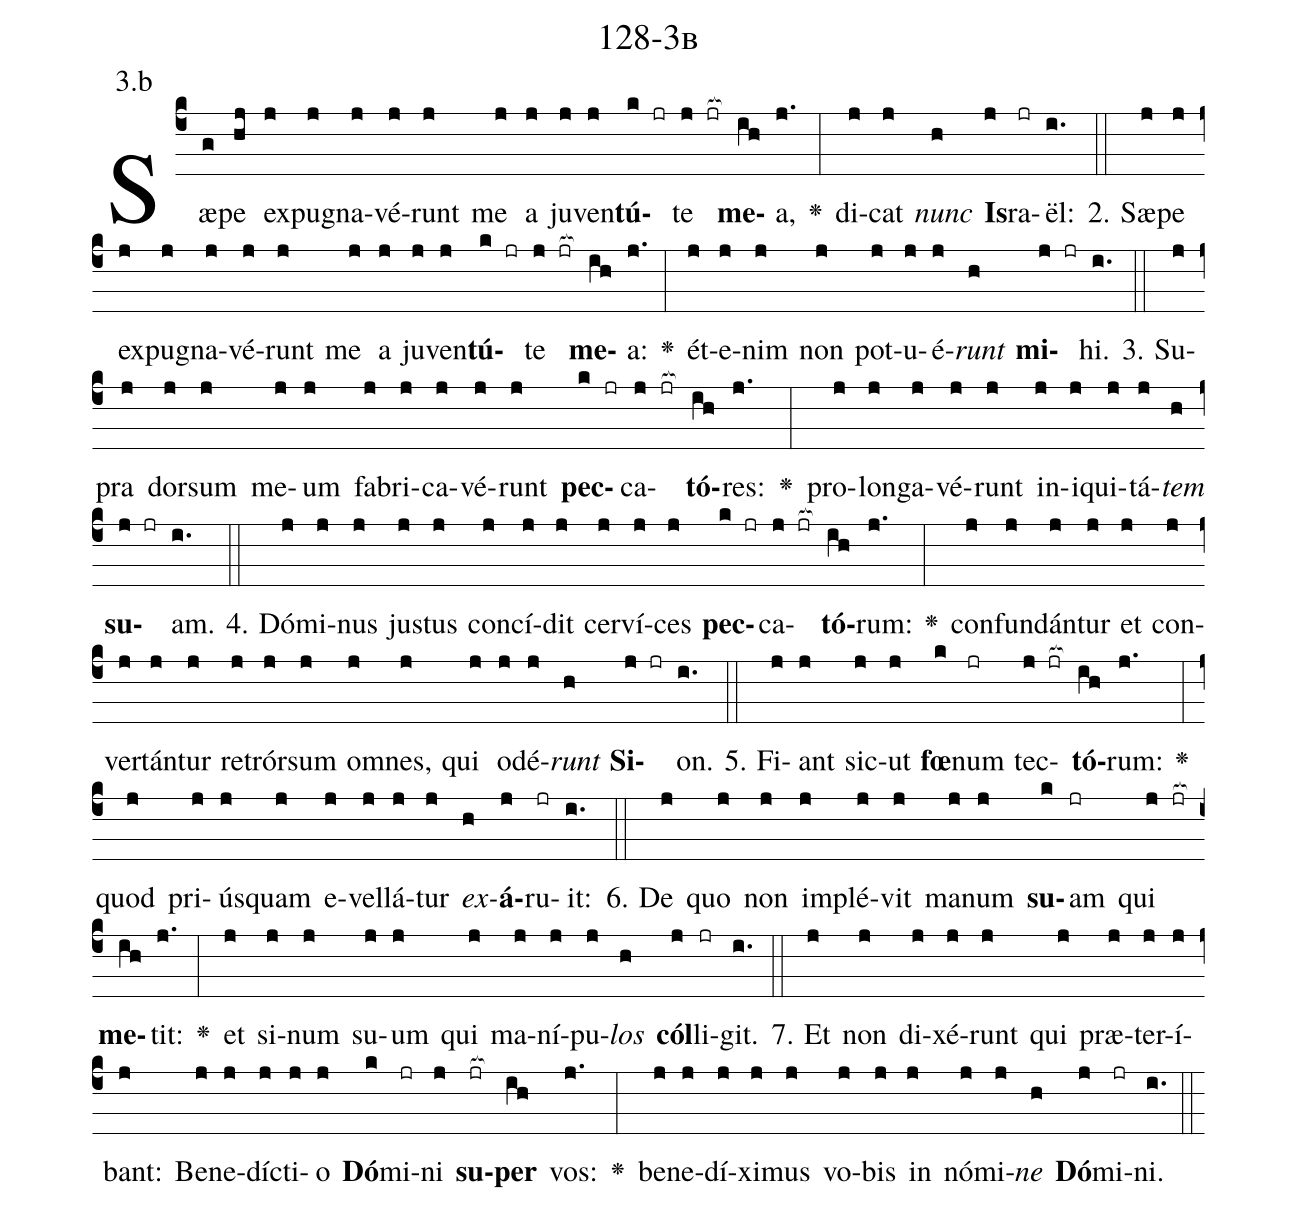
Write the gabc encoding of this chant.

name: 128-3b;
annotation: 3.b;
%%
(c4)Sæ(g)pe(hj) ex(j)pu(j)gna(j)vé(j)runt(j) me(j) a(j) ju(j)ven(j)<b>tú</b>(k jr)te(j jr[ocb:1{]) <b>me</b>(ih[ocb:0}])a,(j.) <v>\greheightstar</v>(:) di(j)cat(j) <i>nunc</i>(h) <b>Is</b>(j)ra(jr)ël:(i.) (::)
2. Sæ(j)pe(j) ex(j)pu(j)gna(j)vé(j)runt(j) me(j) a(j) ju(j)ven(j)<b>tú</b>(k jr)te(j jr[ocb:1{]) <b>me</b>(ih[ocb:0}])a:(j.) <v>\greheightstar</v>(:) ét(j)e(j)nim(j) non(j) pot(j)u(j)é(j)<i>runt</i>(h) <b>mi</b>(j jr)hi.(i.) (::)
3. Su(j)pra(j) dor(j)sum(j) me(j)um(j) fa(j)bri(j)ca(j)vé(j)runt(j) <b>pec</b>(k jr)ca(j jr[ocb:1{])<b>tó</b>(ih[ocb:0}])res:(j.) <v>\greheightstar</v>(:) pro(j)lon(j)ga(j)vé(j)runt(j) in(j)i(j)qui(j)tá(j)<i>tem</i>(h) <b>su</b>(j jr)am.(i.) (::)
4. Dó(j)mi(j)nus(j) jus(j)tus(j) con(j)cí(j)dit(j) cer(j)ví(j)ces(j) <b>pec</b>(k jr)ca(j jr[ocb:1{])<b>tó</b>(ih[ocb:0}])rum:(j.) <v>\greheightstar</v>(:) con(j)fun(j)dán(j)tur(j) et(j) con(j)ver(j)tán(j)tur(j) re(j)trór(j)sum(j) om(j)nes,(j) qui(j) o(j)dé(j)<i>runt</i>(h) <b>Si</b>(j jr)on.(i.) (::)
5. Fi(j)ant(j) sic(j)ut(j) <b>fœ</b>(k)num(jr) tec(j jr[ocb:1{])<b>tó</b>(ih[ocb:0}])rum:(j.) <v>\greheightstar</v>(:) quod(j) pri(j)ús(j)quam(j) e(j)vel(j)lá(j)tur(j) <i>ex</i>(h)<b>á</b>(j)ru(jr)it:(i.) (::)
6. De(j) quo(j) non(j) im(j)plé(j)vit(j) ma(j)num(j) <b>su</b>(k)am(jr) qui(j jr[ocb:1{]) <b>me</b>(ih[ocb:0}])tit:(j.) <v>\greheightstar</v>(:) et(j) si(j)num(j) su(j)um(j) qui(j) ma(j)ní(j)pu(j)<i>los</i>(h) <b>cól</b>(j)li(jr)git.(i.) (::)
7. Et(j) non(j) di(j)xé(j)runt(j) qui(j) præ(j)ter(j)í(j)bant:(j) Be(j)ne(j)díc(j)ti(j)o(j) <b>Dó</b>(k)mi(jr)ni(j) <b>su</b>(jr[ocb:1{])<b>per</b>(ih[ocb:0}]) vos:(j.) <v>\greheightstar</v>(:) be(j)ne(j)dí(j)xi(j)mus(j) vo(j)bis(j) in(j) nó(j)mi(j)<i>ne</i>(h) <b>Dó</b>(j)mi(jr)ni.(i.) (::)
